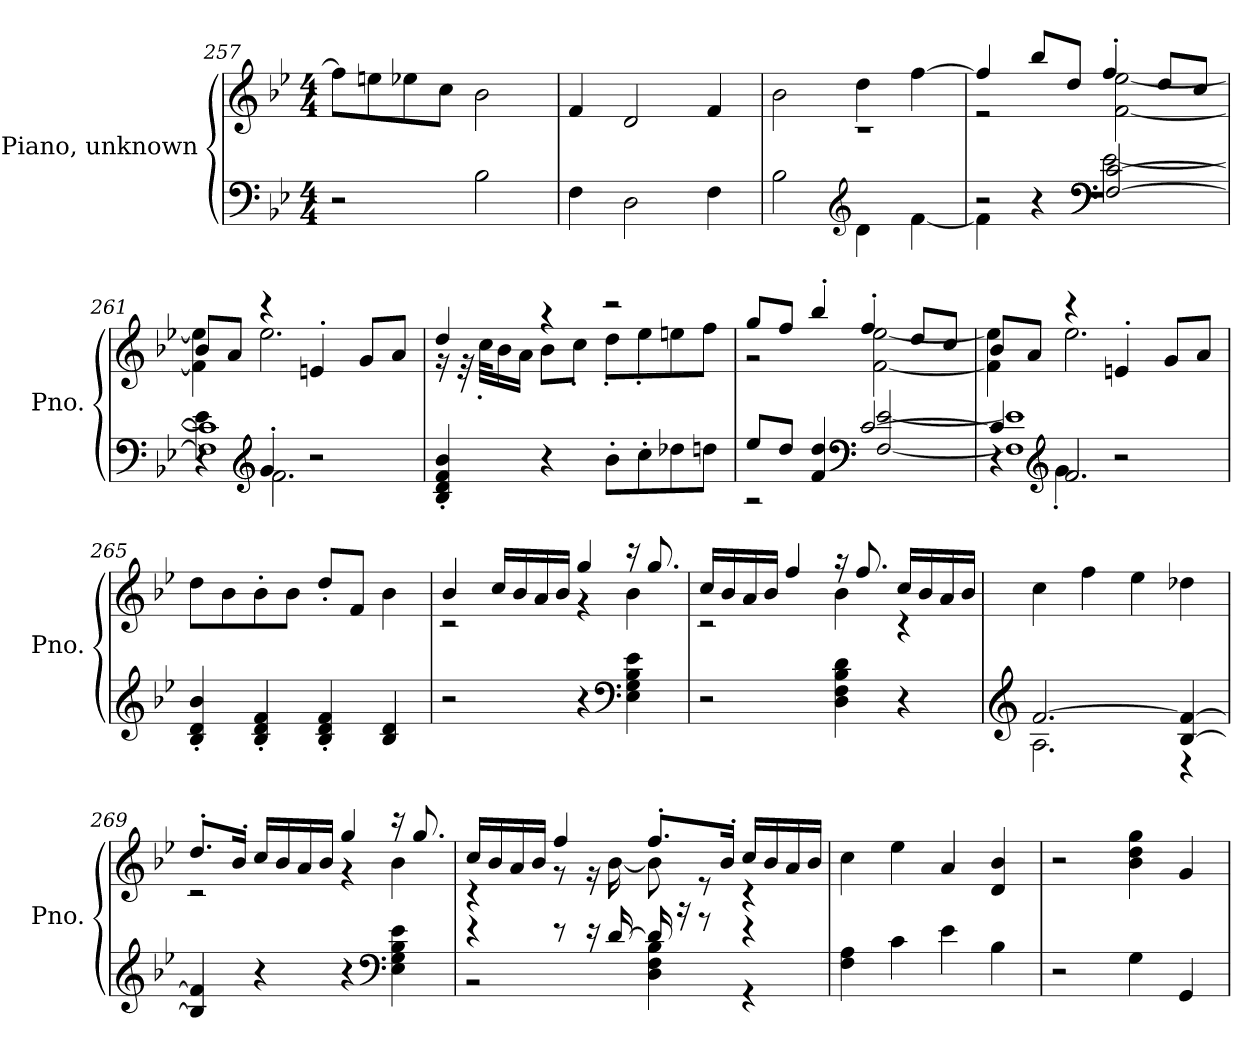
**kern	**kern
*part1	*part1
*staff2	*staff1
*I"Piano, unknown	*
*I'Pno.	*
*clefF4	*clefG2
*k[b-e-]	*k[b-e-]
*M4/4	*M4/4
=257	=257
2r	8ff\L]
.	8een\
.	8ee-X\
.	8cc\J
2B-\	2b-\
=258	=258
4F\	4f/
2D\	2d/
4F\	4f/
=259	=259
*^	*
1r	2B-\	2b-\
*clefG2	*	*
.	4d\	4dd\
.	[4f\	[4ff\
=260	=260	=260
*	*^	*^
1r	4f\]	2r	4ff/]	2r
.	4r	.	8bb-/L	.
.	.	.	8dd/J	.
*clefF4	*	*	*	*
.	[2e-\	[2F/ [2c/	4ff'/	[2f\ [2ee-\
.	.	.	8dd/L	.
.	.	.	8cc/J	.
=261	=261	=261	=261	=261
4r	4e-\]	1F] 1c]	8b-/L	4f\] 4ee-\]
.	.	.	8a/J	.
*clefG2	*	*	*	*
4g'/	2.f\	.	4r	2.ee-\
2r	.	.	4en'/	.
.	.	.	8g/L	.
.	.	.	8a/J	.
*v	*v	*v	*	*
!!LO:LB:g=z	!!
=262	=262	=262
4B-/' 4d/' 4f/' 4b-/'	4dd/	16r
.	.	32r
.	.	32cc'\KLL
.	.	16b-\
.	.	16a\JJ
4r	4r	8b-\L
.	.	8cc'\J
8b-'\L	2r	8dd'\L
8cc'\	.	8ee-'\
8dd-X\	.	8een\
8ddn\J	.	8ff\J
=263	=263	=263
*^	*	*
8ee-/L	2r	8gg/L	2r
8dd/J	.	8ff/J	.
4f/ 4dd/	.	4bb-'/	.
*clefF4	*	*	*
[2c/	[2F/ [2e-/	4ff'/	[2f\ [2ee-\
.	.	8dd/L	.
.	.	8cc/J	.
=264	=264	=264	=264
*	*^	*	*
4c/]	4r	1F] 1e-]	8b-/L	4f\] 4ee-\]
.	.	.	8a/J	.
*clefG2	*	*	*	*
2.f/	4g'\	.	4r	2.ee-\
.	2r	.	4en'/	.
.	.	.	8g/L	.
.	.	.	8a/J	.
*v	*v	*v	*	*
*	*v	*v
=265	=265
4B-/' 4d/' 4b-/'	8dd\L
.	8b-\
4B-/' 4d/' 4f/'	8b-'\
.	8b-\J
4B-/' 4d/' 4f/'	8dd'/L
.	8f/J
4B-/ 4d/	4b-\
!!LO:LB:g=z
=266	=266
*	*^
2r	4b-/	2r
.	16cc/LL	.
.	16b-/	.
.	16a/	.
.	16b-/JJ	.
4r	4gg/	4r
*clefF4	*	*
4E-\ 4G\ 4B-\ 4e-\	16r	4b-\
.	8.gg/	.
=267	=267	=267
2r	16cc/LL	2r
.	16b-/	.
.	16a/	.
.	16b-/JJ	.
.	4ff/	.
4D\ 4F\ 4B-\ 4d\	16r	4b-\
.	8.ff/	.
4r	16cc/LL	4r
.	16b-/	.
.	16a/	.
.	16b-/JJ	.
*	*v	*v
=268	=268
*clefG2	*
*^	*
[2.f/	2.A\	4cc\
.	.	4ff\
.	.	4ee-\
[4B-/ 4f/_	4r	4dd-X\
*v	*v	*
=269	=269
*	*^
4B-/] 4f/]	8.dd'/L	2r
.	16b-'/Jk	.
4r	16cc/LL	.
.	16b-/	.
.	16a/	.
.	16b-/JJ	.
4r	4gg/	4r
*clefF4	*	*
4E-\ 4G\ 4B-\ 4e-\	16r	4b-\
.	8.gg/	.
!!LO:LB:g=z	!!
=270	=270	=270
*^	*	*
4r	2r	16cc/LL	4r
.	.	16b-/	.
.	.	16a/	.
.	.	16b-/JJ	.
8r	.	4ff/	8r
16r	.	.	16r
[16d/	.	.	[16b-\
16d/]	4D\ 4F\ 4B-\	8.ff'/L	8b-\]
16r	.	.	.
8r	.	.	8r
.	.	16b-'/Jk	.
4r	4r	16cc/LL	4r
.	.	16b-/	.
.	.	16a/	.
.	.	16b-/JJ	.
*v	*v	*	*
*	*v	*v
=271	=271
4F\ 4A\	4cc\
4c\	4ee-\
4e-\	4a/
4B-\	4d/ 4b-/
=272	=272
2r	2r
4G\	4b-\ 4dd\ 4gg\
4GG/	4g/
=	=
*-	*-
